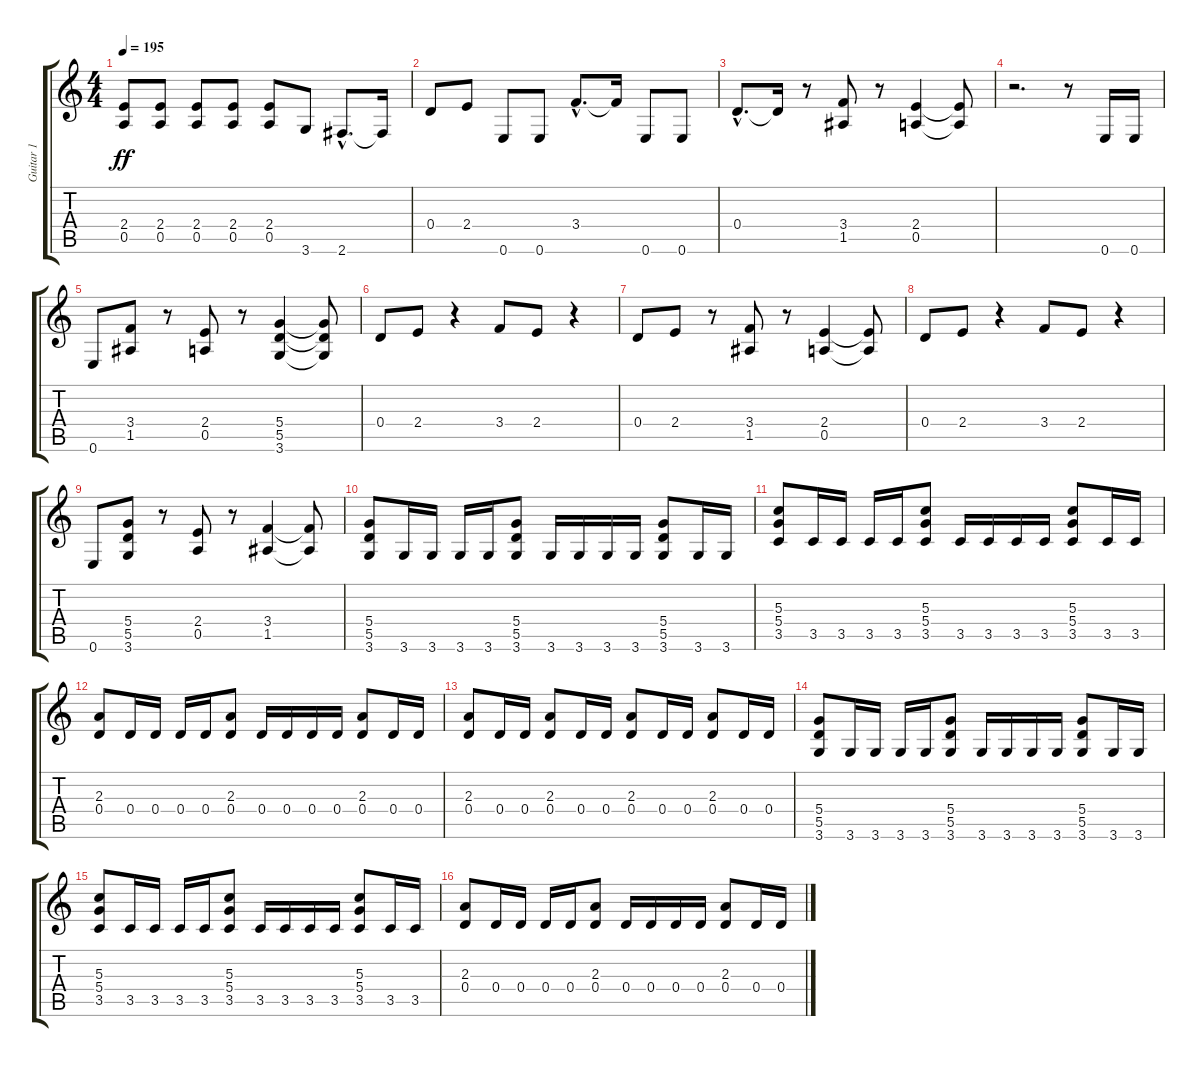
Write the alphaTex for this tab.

\track ("Guitar 1" "Guitar 1") {instrument distortionguitar}
\staff {score tabs}
\tuning (E4 B3 G3 D3 A2 E2) {hide}
\ts (4 4)
\tempo 195
\clef g2
\ks c
(2.4 0.5).8{dy ff} (2.4 0.5).8 (2.4 0.5).8 (2.4 0.5).8 (2.4 0.5).8 3.6.8 2.6{hac}.8{d} 2.6{t}.16 |
0.4.8 2.4.8 0.6.8 0.6.8 3.4{hac}.8{d} 3.4{t}.16 0.6.8 0.6.8 |
0.4{hac}.8{d} 0.4{t}.16 r.8 (3.4 1.5).8 r.8 (2.4 0.5).4 (2.4{t} 0.5{t}).8 |
r.2{d} r.8 0.6.16 0.6.16 |
0.6.8 (3.4 1.5).8 r.8 (2.4 0.5).8 r.8 (5.4 5.5 3.6).4 (5.4{t} 5.5{t} 3.6{t}).8 |
0.4.8 2.4.8 r.4 3.4.8 2.4.8 r.4 |
0.4.8 2.4.8 r.8 (3.4 1.5).8 r.8 (2.4 0.5).4 (2.4{t} 0.5{t}).8 |
0.4.8 2.4.8 r.4 3.4.8 2.4.8 r.4 |
0.6.8 (5.4 5.5 3.6).8 r.8 (2.4 0.5).8 r.8 (3.4 1.5).4 (3.4{t} 1.5{t}).8 |
(5.4 5.5 3.6).8 3.6.16 3.6.16 3.6.16 3.6.16 (5.4 5.5 3.6).8 3.6.16 3.6.16 3.6.16 3.6.16 (5.4 5.5 3.6).8 3.6.16 3.6.16 |
(5.3 5.4 3.5).8 3.5.16 3.5.16 3.5.16 3.5.16 (5.3 5.4 3.5).8 3.5.16 3.5.16 3.5.16 3.5.16 (5.3 5.4 3.5).8 3.5.16 3.5.16 |
(2.3 0.4).8 0.4.16 0.4.16 0.4.16 0.4.16 (2.3 0.4).8 0.4.16 0.4.16 0.4.16 0.4.16 (2.3 0.4).8 0.4.16 0.4.16 |
(2.3 0.4).8 0.4.16 0.4.16 (2.3 0.4).8 0.4.16 0.4.16 (2.3 0.4).8 0.4.16 0.4.16 (2.3 0.4).8 0.4.16 0.4.16 |
(5.4 5.5 3.6).8 3.6.16 3.6.16 3.6.16 3.6.16 (5.4 5.5 3.6).8 3.6.16 3.6.16 3.6.16 3.6.16 (5.4 5.5 3.6).8 3.6.16 3.6.16 |
(5.3 5.4 3.5).8 3.5.16 3.5.16 3.5.16 3.5.16 (5.3 5.4 3.5).8 3.5.16 3.5.16 3.5.16 3.5.16 (5.3 5.4 3.5).8 3.5.16 3.5.16 |
(2.3 0.4).8 0.4.16 0.4.16 0.4.16 0.4.16 (2.3 0.4).8 0.4.16 0.4.16 0.4.16 0.4.16 (2.3 0.4).8 0.4.16 0.4.16
